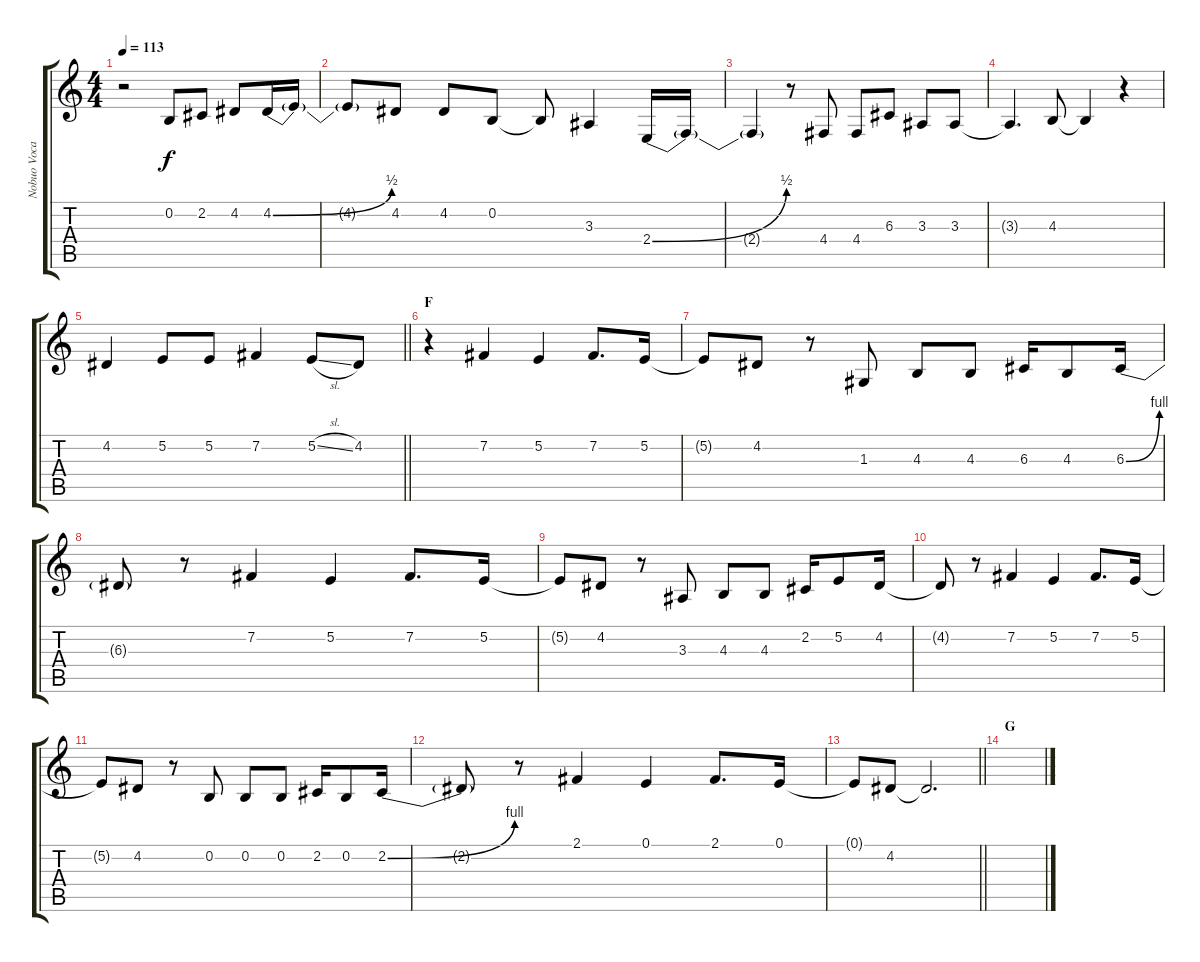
\track ("Nobuo Vocals" "Nobuo Voca") {instrument tenorsax}
\staff {score tabs}
\tuning (E4 B3 G3 D3 A2 E2) {hide}
\ts (4 4)
\tempo 113
\clef g2
\ks c
r.2{dy f} 0.2.8 2.2.8 4.2.8 4.2{be (bend 0 0 60 2)}.16 4.2{t}.16 |
4.2{t}.8 4.2.8 4.2.8 0.2.8 0.2{t}.8 3.3.4 2.4{be (bend 0 0 60 2)}.16 2.4{t}.16 |
2.4{t}.4 r.8 4.4.8 4.4.8 6.3.8 3.3.8 3.3.8 |
3.3{t}.4{d} 4.3.8 4.3{t}.4 r.4 |
\barLineRight lightlight
4.2.4 5.2.8 5.2.8 7.2.4 5.2{sl}.8 4.2.8 |
\section ("" "F")
r.4 7.2.4 5.2.4 7.2.8{d} 5.2.16 |
5.2{t}.8 4.2.8 r.8 1.3.8 4.3.8 4.3.8 6.3.16 4.3.8 6.3{be (bend 0 0 60 4)}.16 |
6.3{t}.8 r.8 7.2.4 5.2.4 7.2.8{d} 5.2.16 |
5.2{t}.8 4.2.8 r.8 3.3.8 4.3.8 4.3.8 2.2.16 5.2.8 4.2.16 |
4.2{t}.8 r.8 7.2.4 5.2.4 7.2.8{d} 5.2.16 |
5.2{t}.8 4.2.8 r.8 0.2.8 0.2.8 0.2.8 2.2.16 0.2.8 2.2{be (bend 0 0 60 4)}.16 |
2.2{t}.8 r.8 2.1.4 0.1.4 2.1.8{d} 0.1.16 |
\barLineRight lightlight
0.1{t}.8 4.2.8 4.2{t}.2{d} |
\section ("" "G")
